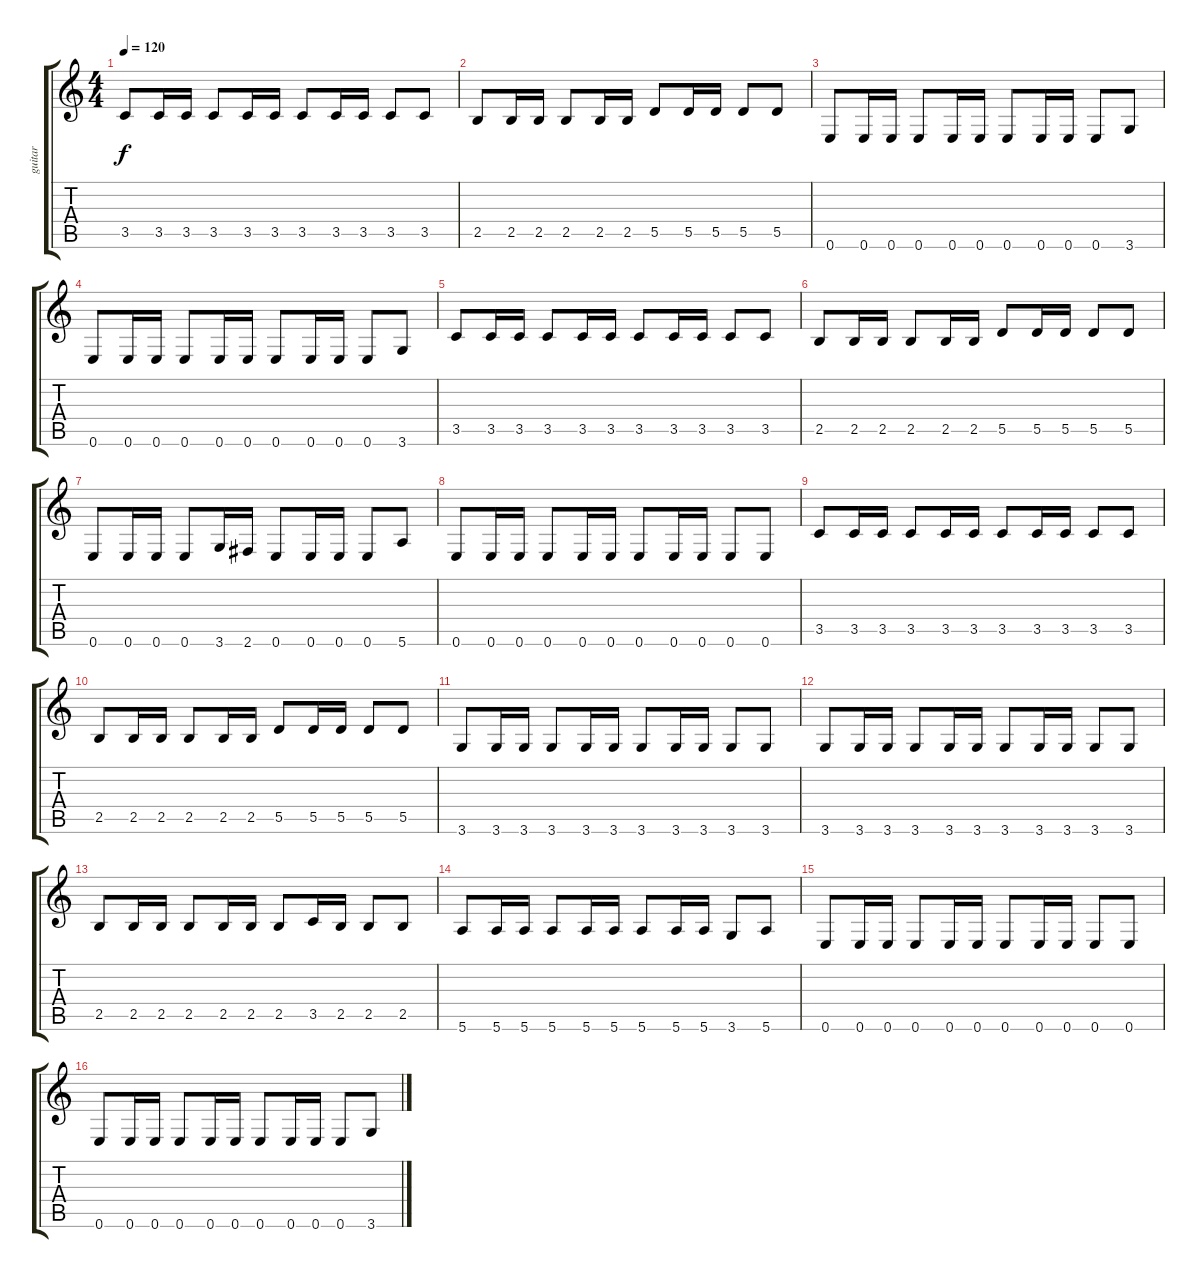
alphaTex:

\track ("guitar" "guitar") {instrument acousticguitarnylon}
\staff {score tabs}
\tuning (E4 B3 G3 D3 A2 E2) {hide}
\ts (4 4)
\tempo 120
\clef g2
\ks c
3.5.8{dy f} 3.5.16 3.5.16 3.5.8 3.5.16 3.5.16 3.5.8 3.5.16 3.5.16 3.5.8 3.5.8 |
2.5.8 2.5.16 2.5.16 2.5.8 2.5.16 2.5.16 5.5.8 5.5.16 5.5.16 5.5.8 5.5.8 |
0.6.8 0.6.16 0.6.16 0.6.8 0.6.16 0.6.16 0.6.8 0.6.16 0.6.16 0.6.8 3.6.8 |
0.6.8 0.6.16 0.6.16 0.6.8 0.6.16 0.6.16 0.6.8 0.6.16 0.6.16 0.6.8 3.6.8 |
3.5.8 3.5.16 3.5.16 3.5.8 3.5.16 3.5.16 3.5.8 3.5.16 3.5.16 3.5.8 3.5.8 |
2.5.8 2.5.16 2.5.16 2.5.8 2.5.16 2.5.16 5.5.8 5.5.16 5.5.16 5.5.8 5.5.8 |
0.6.8 0.6.16 0.6.16 0.6.8 3.6.16 2.6.16 0.6.8 0.6.16 0.6.16 0.6.8 5.6.8 |
0.6.8 0.6.16 0.6.16 0.6.8 0.6.16 0.6.16 0.6.8 0.6.16 0.6.16 0.6.8 0.6.8 |
3.5.8 3.5.16 3.5.16 3.5.8 3.5.16 3.5.16 3.5.8 3.5.16 3.5.16 3.5.8 3.5.8 |
2.5.8 2.5.16 2.5.16 2.5.8 2.5.16 2.5.16 5.5.8 5.5.16 5.5.16 5.5.8 5.5.8 |
3.6.8 3.6.16 3.6.16 3.6.8 3.6.16 3.6.16 3.6.8 3.6.16 3.6.16 3.6.8 3.6.8 |
3.6.8 3.6.16 3.6.16 3.6.8 3.6.16 3.6.16 3.6.8 3.6.16 3.6.16 3.6.8 3.6.8 |
2.5.8 2.5.16 2.5.16 2.5.8 2.5.16 2.5.16 2.5.8 3.5.16 2.5.16 2.5.8 2.5.8 |
5.6.8 5.6.16 5.6.16 5.6.8 5.6.16 5.6.16 5.6.8 5.6.16 5.6.16 3.6.8 5.6.8 |
0.6.8 0.6.16 0.6.16 0.6.8 0.6.16 0.6.16 0.6.8 0.6.16 0.6.16 0.6.8 0.6.8 |
0.6.8 0.6.16 0.6.16 0.6.8 0.6.16 0.6.16 0.6.8 0.6.16 0.6.16 0.6.8 3.6.8
